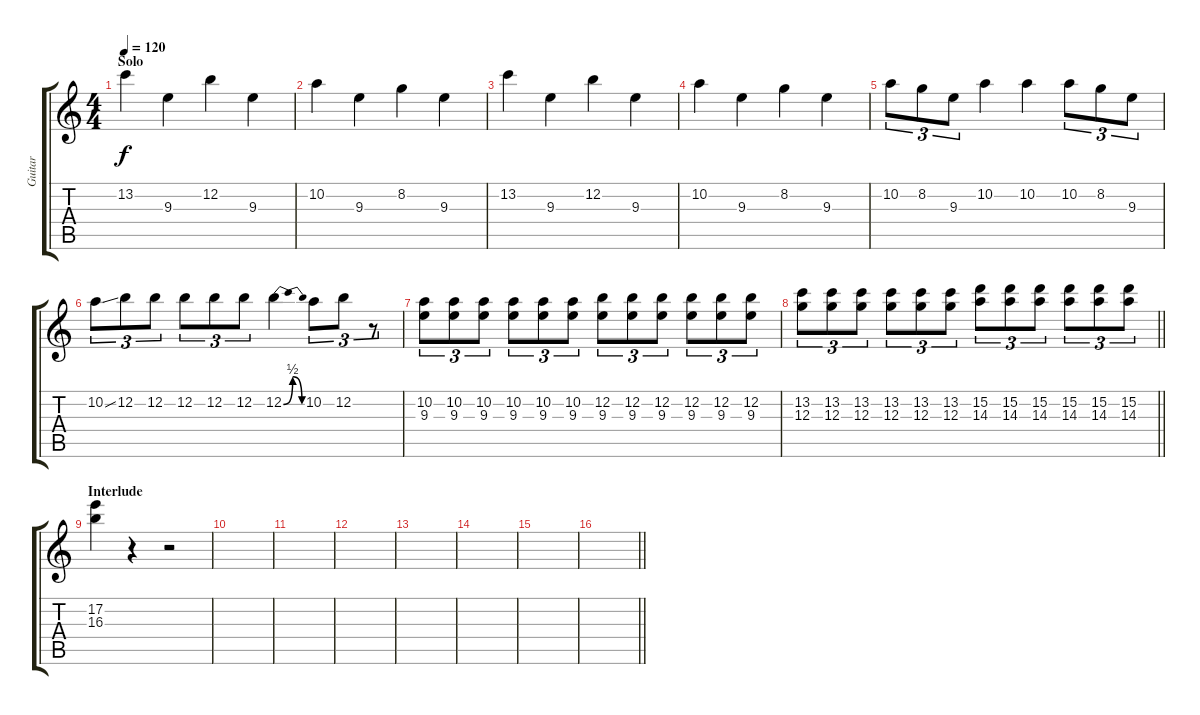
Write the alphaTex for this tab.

\track ("Guitar" "Guitar") {instrument distortionguitar}
\staff {score tabs}
\tuning (E4 B3 G3 D3 A2 D2) {hide}
\ts (4 4)
\section ("" "Solo")
\tempo 120
\clef g2
\ks c
13.2.4{dy f} 9.3.4 12.2.4 9.3.4 |
10.2.4 9.3.4 8.2.4 9.3.4 |
13.2.4 9.3.4 12.2.4 9.3.4 |
10.2.4 9.3.4 8.2.4 9.3.4 |
10.2.8{tu (3 2)} 8.2.8{tu (3 2)} 9.3.8{tu (3 2)} 10.2.4 10.2.4 10.2.8{tu (3 2)} 8.2.8{tu (3 2)} 9.3.8{tu (3 2)} |
10.2{ss}.8{tu (3 2)} 12.2.8{tu (3 2)} 12.2.8{tu (3 2)} 12.2.8{tu (3 2)} 12.2.8{tu (3 2)} 12.2.8{tu (3 2)} 12.2{be (bendrelease 0 0 30 2 30 2 60 0)}.4 10.2.8{tu (3 2)} 12.2.8{tu (3 2)} r.8{tu (3 2)} |
(10.2 9.3).8{tu (3 2)} (10.2 9.3).8{tu (3 2)} (10.2 9.3).8{tu (3 2)} (10.2 9.3).8{tu (3 2)} (10.2 9.3).8{tu (3 2)} (10.2 9.3).8{tu (3 2)} (12.2 9.3).8{tu (3 2)} (12.2 9.3).8{tu (3 2)} (12.2 9.3).8{tu (3 2)} (12.2 9.3).8{tu (3 2)} (12.2 9.3).8{tu (3 2)} (12.2 9.3).8{tu (3 2)} |
\barLineRight lightlight
(13.2 12.3).8{tu (3 2)} (13.2 12.3).8{tu (3 2)} (13.2 12.3).8{tu (3 2)} (13.2 12.3).8{tu (3 2)} (13.2 12.3).8{tu (3 2)} (13.2 12.3).8{tu (3 2)} (15.2 14.3).8{tu (3 2)} (15.2 14.3).8{tu (3 2)} (15.2 14.3).8{tu (3 2)} (15.2 14.3).8{tu (3 2)} (15.2 14.3).8{tu (3 2)} (15.2 14.3).8{tu (3 2)} |
\section ("" "Interlude")
(17.2 16.3).4 r.4 r.2 |
|
|
|
|
|
|
\barLineRight lightlight
